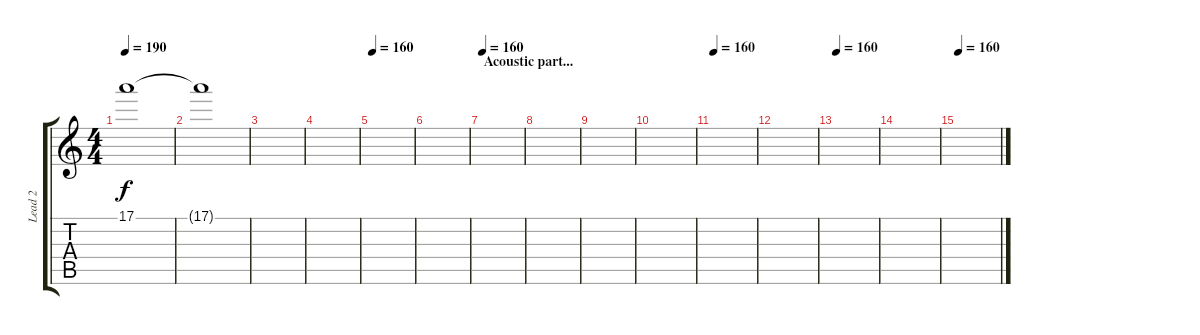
\track ("Lead 2" "Lead 2") {instrument distortionguitar}
\staff {score tabs}
\tuning (E4 B3 G3 D3 A2 E2) {hide}
\ts (4 4)
\tempo 190
\clef g2
\ks c
17.1{t}.1{dy f} |
17.1{t}.1 |
|
|
\tempo 160
|
|
\section ("" "Acoustic part...")
\tempo 160
|
|
|
|
\tempo 160
|
|
\tempo 160
|
|
\tempo 160
